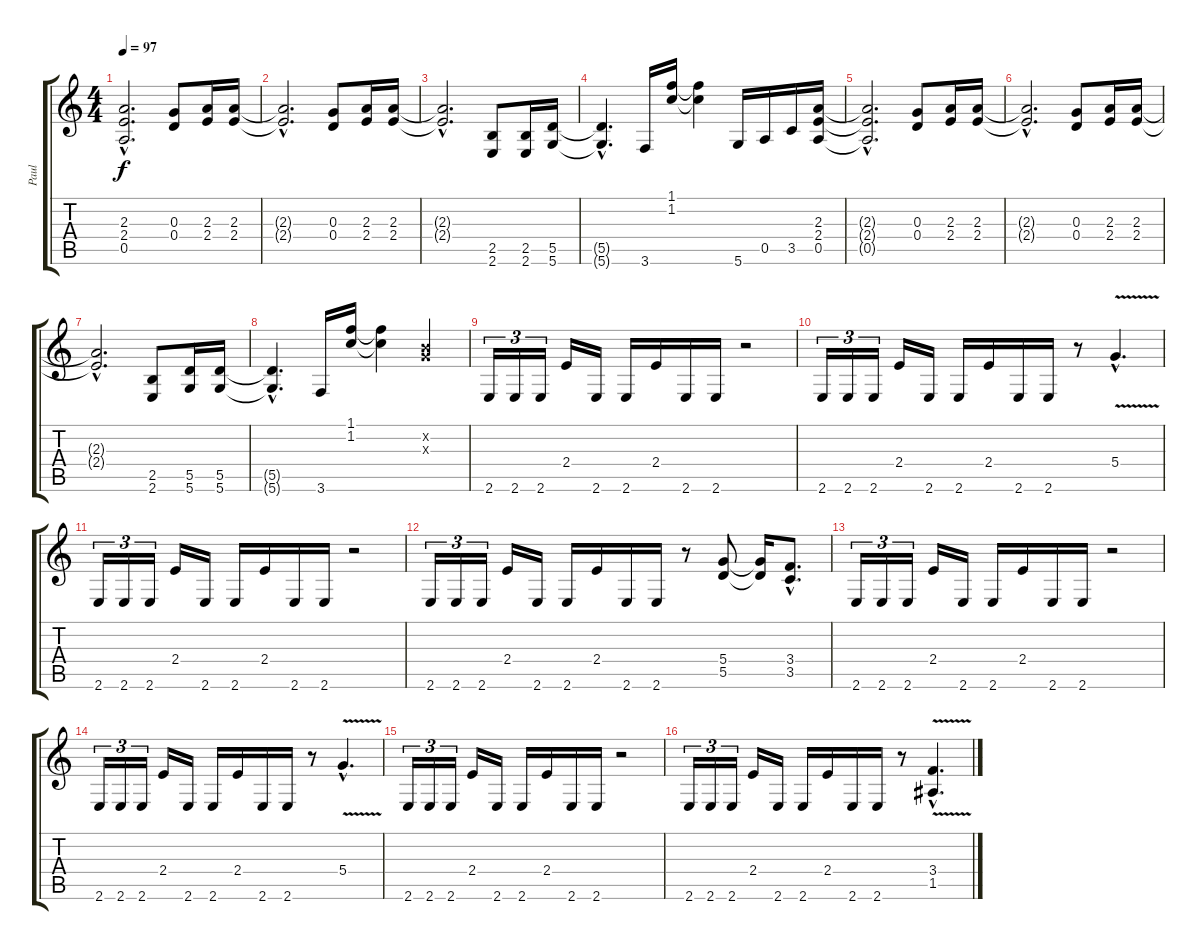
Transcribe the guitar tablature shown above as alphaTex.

\track ("Paul" "Paul") {instrument distortionguitar}
\staff {score tabs}
\tuning (E4 B3 G3 D3 A2 D2) {hide}
\ts (4 4)
\tempo 97
\clef g2
\ks c
(2.3{hac t} 2.4{hac t} 0.5{hac t}).2{d dy f} (0.3 0.4).8 (2.3 2.4).16 (2.3 2.4).16 |
(2.3{hac t} 2.4{hac t}).2{d} (0.3 0.4).8 (2.3 2.4).16 (2.3 2.4).16 |
(2.3{hac t} 2.4{hac t}).2{d} (2.5 2.6).8 (2.5 2.6).16 (5.5 5.6).16 |
(5.5{hac t} 5.6{hac t}).4{d} 3.6.16 (1.1 1.2).16 (1.1{t} 1.2{t}).4 5.6.16 0.5.16 3.5.16 (2.3 2.4 0.5).16 |
(2.3{hac t} 2.4{hac t} 0.5{hac t}).2{d} (0.3 0.4).8 (2.3 2.4).16 (2.3 2.4).16 |
(2.3{hac t} 2.4{hac t}).2{d} (0.3 0.4).8 (2.3 2.4).16 (2.3 2.4).16 |
(2.3{hac t} 2.4{hac t}).2{d} (2.5 2.6).8 (5.5 5.6).16 (5.5 5.6).16 |
(5.5{hac t} 5.6{hac t}).4{d} 3.6.16 (1.1 1.2).16 (1.1{t} 1.2{t}).4 (0.2{x} 0.3{x}).4 |
2.6.16{tu (3 2)} 2.6.16{tu (3 2)} 2.6.16{tu (3 2)} 2.4.16 2.6.16 2.6.16 2.4.16 2.6.16 2.6.16 r.2 |
2.6.16{tu (3 2)} 2.6.16{tu (3 2)} 2.6.16{tu (3 2)} 2.4.16 2.6.16 2.6.16 2.4.16 2.6.16 2.6.16 r.8 5.4{v hac}.4{d} |
2.6.16{tu (3 2)} 2.6.16{tu (3 2)} 2.6.16{tu (3 2)} 2.4.16 2.6.16 2.6.16 2.4.16 2.6.16 2.6.16 r.2 |
2.6.16{tu (3 2)} 2.6.16{tu (3 2)} 2.6.16{tu (3 2)} 2.4.16 2.6.16 2.6.16 2.4.16 2.6.16 2.6.16 r.8 (5.4 5.5).8 (5.4{t} 5.5{t}).16 (3.4{hac} 3.5{hac}).8{d} |
2.6.16{tu (3 2)} 2.6.16{tu (3 2)} 2.6.16{tu (3 2)} 2.4.16 2.6.16 2.6.16 2.4.16 2.6.16 2.6.16 r.2 |
2.6.16{tu (3 2)} 2.6.16{tu (3 2)} 2.6.16{tu (3 2)} 2.4.16 2.6.16 2.6.16 2.4.16 2.6.16 2.6.16 r.8 5.4{v hac}.4{d} |
2.6.16{tu (3 2)} 2.6.16{tu (3 2)} 2.6.16{tu (3 2)} 2.4.16 2.6.16 2.6.16 2.4.16 2.6.16 2.6.16 r.2 |
2.6.16{tu (3 2)} 2.6.16{tu (3 2)} 2.6.16{tu (3 2)} 2.4.16 2.6.16 2.6.16 2.4.16 2.6.16 2.6.16 r.8 (3.4{v hac} 1.5{v hac}).4{d}
